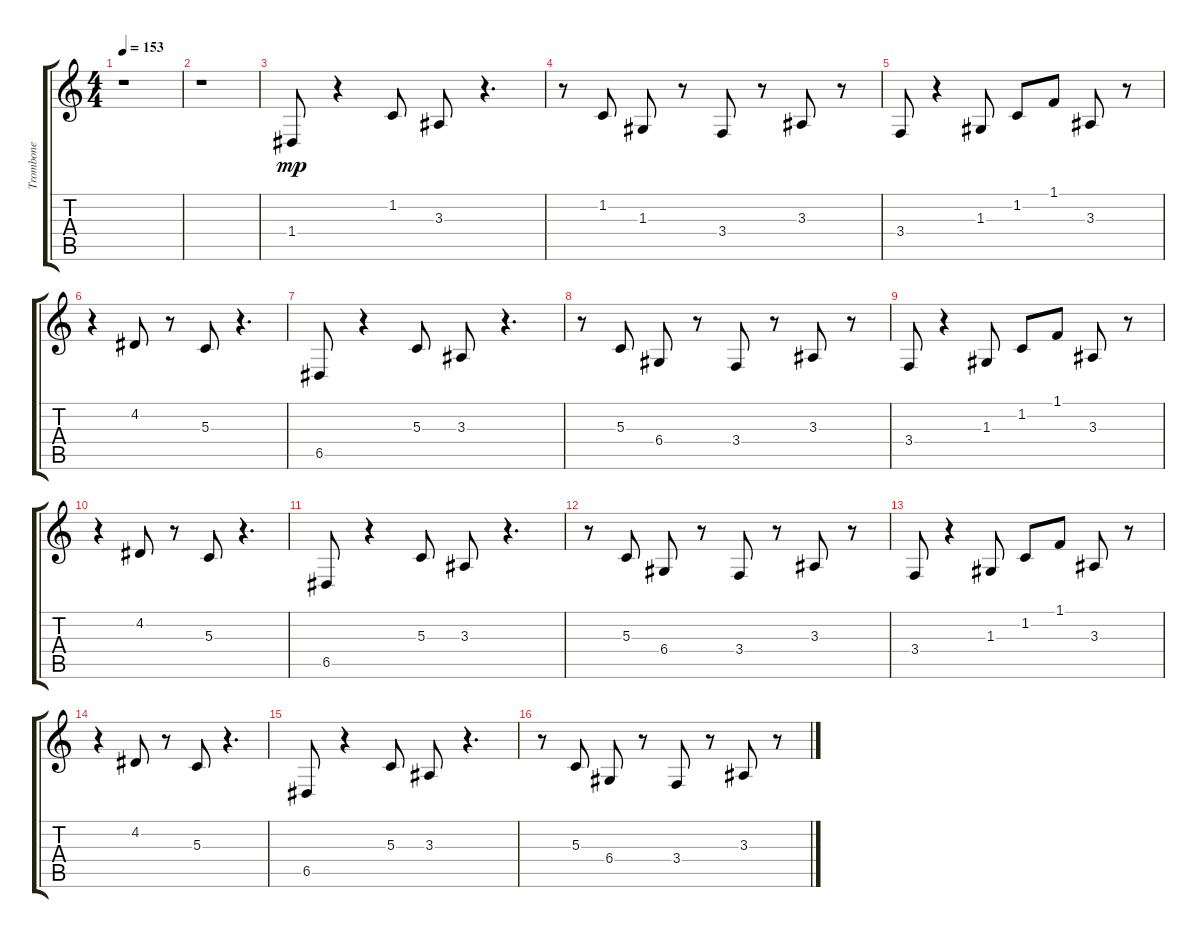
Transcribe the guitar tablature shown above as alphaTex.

\track ("Trombone" "Trombone") {instrument trombone}
\staff {score tabs}
\tuning (E4 B3 G3 D3 A2 E2) {hide}
\ts (4 4)
\tempo 153
\clef g2
\ks c
r.1{dy mp instrument trombone} |
r.1 |
1.4.8 r.4 1.2.8 3.3.8 r.4{d} |
r.8 1.2.8 1.3.8 r.8 3.4.8 r.8 3.3.8 r.8 |
3.4.8 r.4 1.3.8 1.2.8 1.1.8 3.3.8 r.8 |
r.4 4.2.8 r.8 5.3.8 r.4{d} |
6.5.8 r.4 5.3.8 3.3.8 r.4{d} |
r.8 5.3.8 6.4.8 r.8 3.4.8 r.8 3.3.8 r.8 |
3.4.8 r.4 1.3.8 1.2.8 1.1.8 3.3.8 r.8 |
r.4 4.2.8 r.8 5.3.8 r.4{d} |
6.5.8 r.4 5.3.8 3.3.8 r.4{d} |
r.8 5.3.8 6.4.8 r.8 3.4.8 r.8 3.3.8 r.8 |
3.4.8 r.4 1.3.8 1.2.8 1.1.8 3.3.8 r.8 |
r.4 4.2.8 r.8 5.3.8 r.4{d} |
6.5.8 r.4 5.3.8 3.3.8 r.4{d} |
r.8 5.3.8 6.4.8 r.8 3.4.8 r.8 3.3.8 r.8
